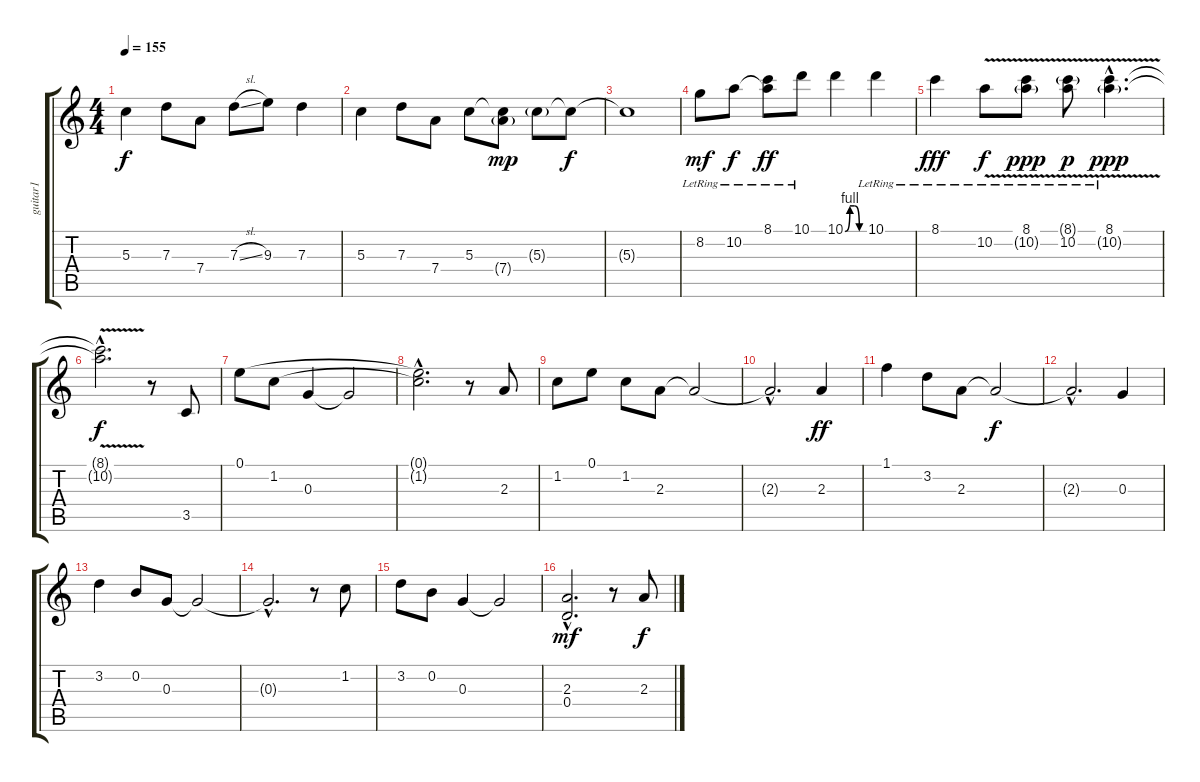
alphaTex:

\track ("guitar1" "guitar1") {instrument electricguitarclean}
\staff {score tabs}
\tuning (E4 B3 G3 D3 A2 E2) {hide}
\ts (4 4)
\tempo 155
\clef g2
\ks c
5.3.4{dy f} 7.3.8 7.4.8 7.3{sl}.8 9.3.8 7.3.4 |
5.3.4 7.3.8 7.4.8 5.3.8 (5.3{t} 7.4{g}).8{dy mp} 5.3{g}.8 5.3{t}.8{dy f} |
5.3{t}.1 |
8.2{lr}.8{dy mf} 10.2{lr}.8{dy f} (8.1{lr} 10.2{t}).8{dy ff} 10.1{lr}.8 10.1{be (custom 0 0 15 4 30 4 45 0 60 0)}.4 10.1{lr}.4 |
8.1{lr}.4{dy fff} 10.2{v lr}.8{dy f} (8.1{v lr} 10.2{v g}).8{dy ppp} (8.1{v g} 10.2{v lr}).8{dy p} (8.1{v hac lr} 10.2{v g hac}).4{d dy ppp} |
(8.1{hac t} 10.2{hac t}).2{d dy f} r.8 3.5.8{volume 8} |
0.1.8 1.2.8 0.3.4 0.3{t}.2 |
(0.1{hac t} 1.2{hac t}).2{d} r.8 2.3.8{volume 8} |
1.2.8 0.1.8 1.2.8 2.3.8 2.3{t}.2 |
2.3{hac t}.2{d} 2.3.4{dy ff volume 8} |
1.1.4 3.2.8 2.3.8 2.3{t}.2{dy f} |
2.3{hac t}.2{d} 0.3.4{volume 8} |
3.2.4 0.2.8 0.3.8 0.3{t}.2 |
0.3{hac t}.2{d} r.8 1.2.8{volume 8} |
3.2.8 0.2.8 0.3.4 0.3{t}.2 |
(2.3{hac} 0.4{hac}).2{d dy mf} r.8 2.3.8{dy f volume 8}
